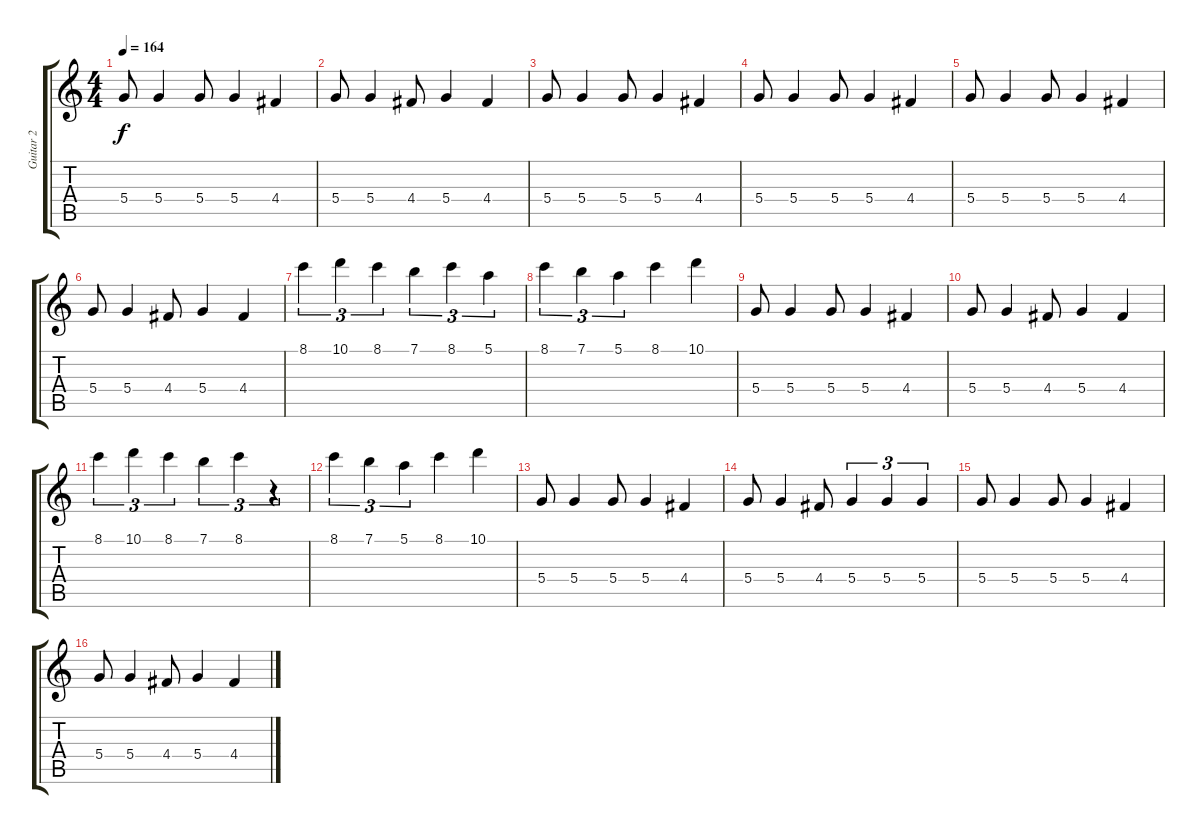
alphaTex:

\track ("Guitar 2" "Guitar 2") {instrument distortionguitar}
\staff {score tabs}
\tuning (E4 B3 G3 D3 A2 E2) {hide}
\ts (4 4)
\tempo 164
\clef g2
\ks c
5.4.8{dy f} 5.4.4 5.4.8 5.4.4 4.4.4 |
5.4.8 5.4.4 4.4.8 5.4.4 4.4.4 |
5.4.8 5.4.4 5.4.8 5.4.4 4.4.4 |
5.4.8 5.4.4 5.4.8 5.4.4 4.4.4 |
5.4.8 5.4.4 5.4.8 5.4.4 4.4.4 |
5.4.8 5.4.4 4.4.8 5.4.4 4.4.4 |
8.1.4{tu (3 2)} 10.1.4{tu (3 2)} 8.1.4{tu (3 2)} 7.1.4{tu (3 2)} 8.1.4{tu (3 2)} 5.1.4{tu (3 2)} |
8.1.4{tu (3 2)} 7.1.4{tu (3 2)} 5.1.4{tu (3 2)} 8.1.4 10.1.4 |
5.4.8 5.4.4 5.4.8 5.4.4 4.4.4 |
5.4.8 5.4.4 4.4.8 5.4.4 4.4.4 |
8.1.4{tu (3 2)} 10.1.4{tu (3 2)} 8.1.4{tu (3 2)} 7.1.4{tu (3 2)} 8.1.4{tu (3 2)} r.4{tu (3 2)} |
8.1.4{tu (3 2)} 7.1.4{tu (3 2)} 5.1.4{tu (3 2)} 8.1.4 10.1.4 |
5.4.8 5.4.4 5.4.8 5.4.4 4.4.4 |
5.4.8 5.4.4 4.4.8 5.4.4{tu (3 2)} 5.4.4{tu (3 2)} 5.4.4{tu (3 2)} |
5.4.8 5.4.4 5.4.8 5.4.4 4.4.4 |
5.4.8 5.4.4 4.4.8 5.4.4 4.4.4
